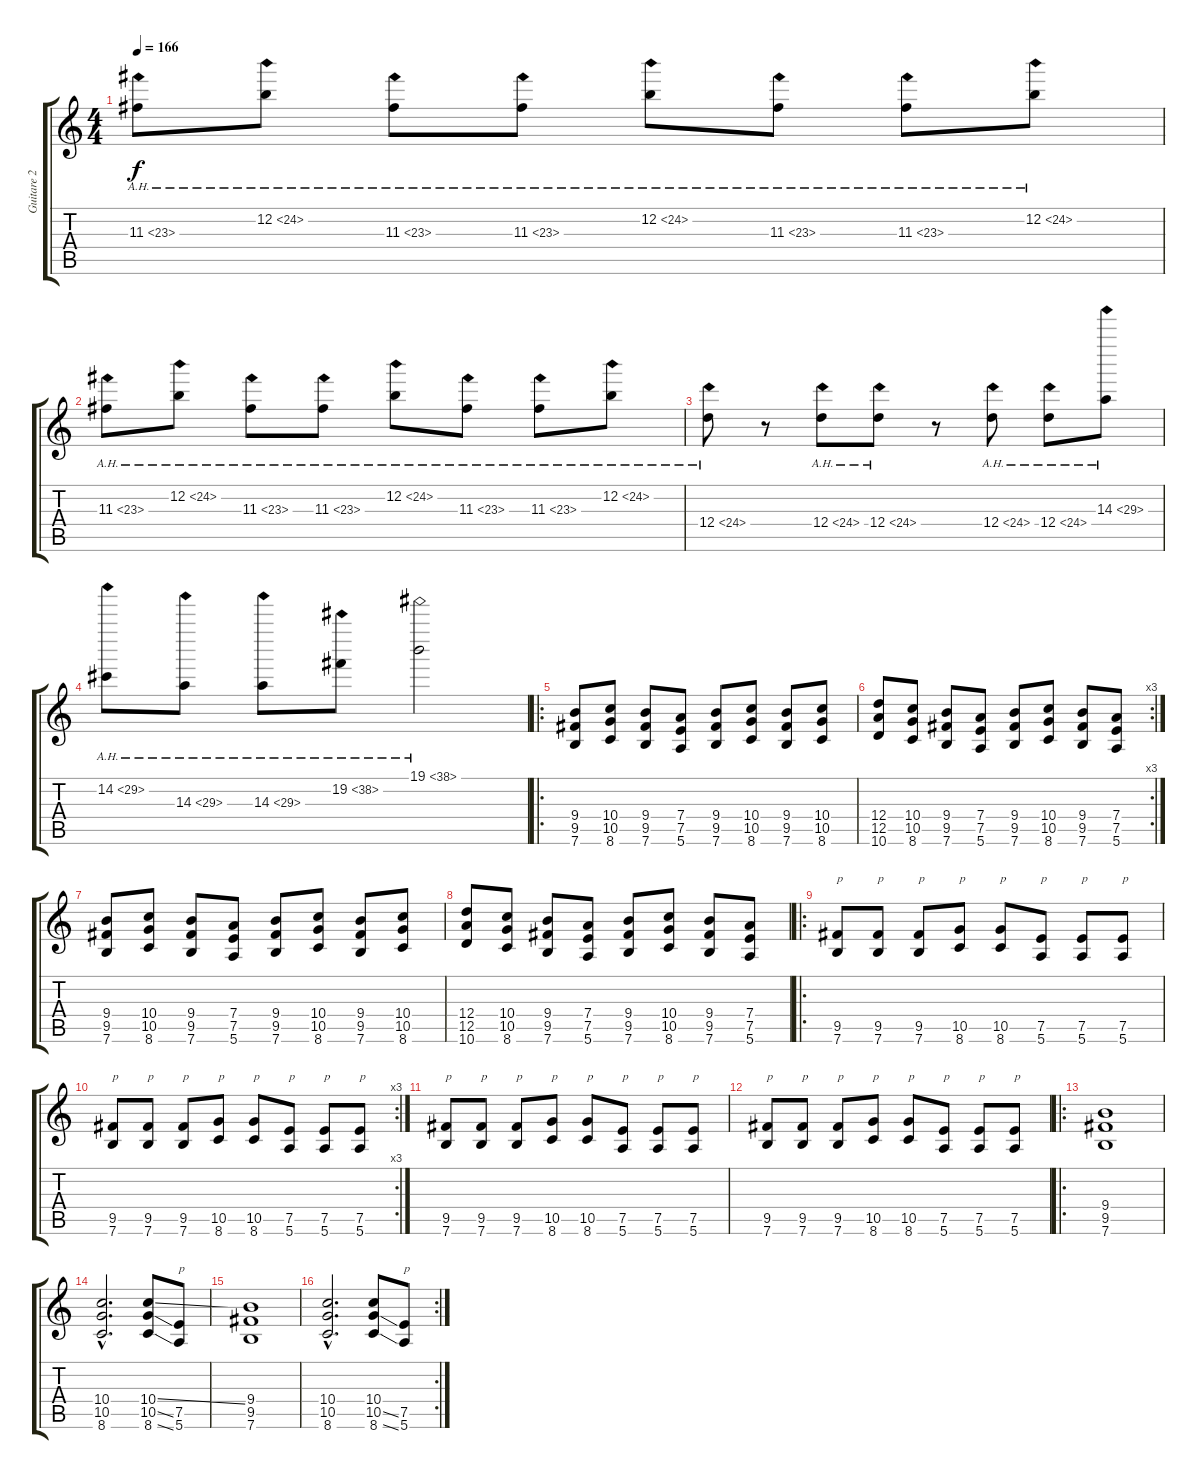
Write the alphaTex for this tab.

\track ("Guitare 2" "Guitare 2") {instrument distortionguitar}
\staff {score tabs}
\tuning (E4 B3 G3 D3 A2 E2) {hide}
\ts (4 4)
\tempo 166
\clef g2
\ks c
11.3{ah 12}.8{dy f} 12.2{ah 12}.8 11.3{ah 12}.8 11.3{ah 12}.8 12.2{ah 12}.8 11.3{ah 12}.8 11.3{ah 12}.8 12.2{ah 12}.8 |
11.3{ah 12}.8 12.2{ah 12}.8 11.3{ah 12}.8 11.3{ah 12}.8 12.2{ah 12}.8 11.3{ah 12}.8 11.3{ah 12}.8 12.2{ah 12}.8 |
12.4{ah 12}.8 r.8 12.4{ah 12}.8 12.4{ah 12}.8 r.8 12.4{ah 12}.8 12.4{ah 12}.8 14.3{ah 15}.8 |
14.2{ah 15}.8 14.3{ah 15}.8 14.3{ah 15}.8 19.2{ah 19}.8 19.1{ah 19}.2 |
\ro
(9.4 9.5 7.6).8 (10.4 10.5 8.6).8 (9.4 9.5 7.6).8 (7.4 7.5 5.6).8 (9.4 9.5 7.6).8 (10.4 10.5 8.6).8 (9.4 9.5 7.6).8 (10.4 10.5 8.6).8 |
\rc 3
(12.4 12.5 10.6).8 (10.4 10.5 8.6).8 (9.4 9.5 7.6).8 (7.4 7.5 5.6).8 (9.4 9.5 7.6).8 (10.4 10.5 8.6).8 (9.4 9.5 7.6).8 (7.4 7.5 5.6).8 |
(9.4 9.5 7.6).8 (10.4 10.5 8.6).8 (9.4 9.5 7.6).8 (7.4 7.5 5.6).8 (9.4 9.5 7.6).8 (10.4 10.5 8.6).8 (9.4 9.5 7.6).8 (10.4 10.5 8.6).8 |
(12.4 12.5 10.6).8 (10.4 10.5 8.6).8 (9.4 9.5 7.6).8 (7.4 7.5 5.6).8 (9.4 9.5 7.6).8 (10.4 10.5 8.6).8 (9.4 9.5 7.6).8 (7.4 7.5 5.6).8 |
\ro
(9.5 7.6).8{txt "p"} (9.5 7.6).8{txt "p"} (9.5 7.6).8{txt "p"} (10.5 8.6).8{txt "p"} (10.5 8.6).8{txt "p"} (7.5 5.6).8{txt "p"} (7.5 5.6).8{txt "p"} (7.5 5.6).8{txt "p"} |
\rc 3
(9.5 7.6).8{txt "p"} (9.5 7.6).8{txt "p"} (9.5 7.6).8{txt "p"} (10.5 8.6).8{txt "p"} (10.5 8.6).8{txt "p"} (7.5 5.6).8{txt "p"} (7.5 5.6).8{txt "p"} (7.5 5.6).8{txt "p"} |
(9.5 7.6).8{txt "p"} (9.5 7.6).8{txt "p"} (9.5 7.6).8{txt "p"} (10.5 8.6).8{txt "p"} (10.5 8.6).8{txt "p"} (7.5 5.6).8{txt "p"} (7.5 5.6).8{txt "p"} (7.5 5.6).8{txt "p"} |
(9.5 7.6).8{txt "p"} (9.5 7.6).8{txt "p"} (9.5 7.6).8{txt "p"} (10.5 8.6).8{txt "p"} (10.5 8.6).8{txt "p"} (7.5 5.6).8{txt "p"} (7.5 5.6).8{txt "p"} (7.5 5.6).8{txt "p"} |
\ro
(9.4 9.5 7.6).1 |
(10.4{hac} 10.5{hac} 8.6{hac}).2{d} (10.4{ss} 10.5{ss} 8.6{ss}).8 (7.5 5.6).8{txt "p"} |
(9.4 9.5 7.6).1 |
\rc 2
(10.4{hac} 10.5{hac} 8.6{hac}).2{d} (10.4 10.5{ss} 8.6{ss}).8 (7.5 5.6).8{txt "p"}
